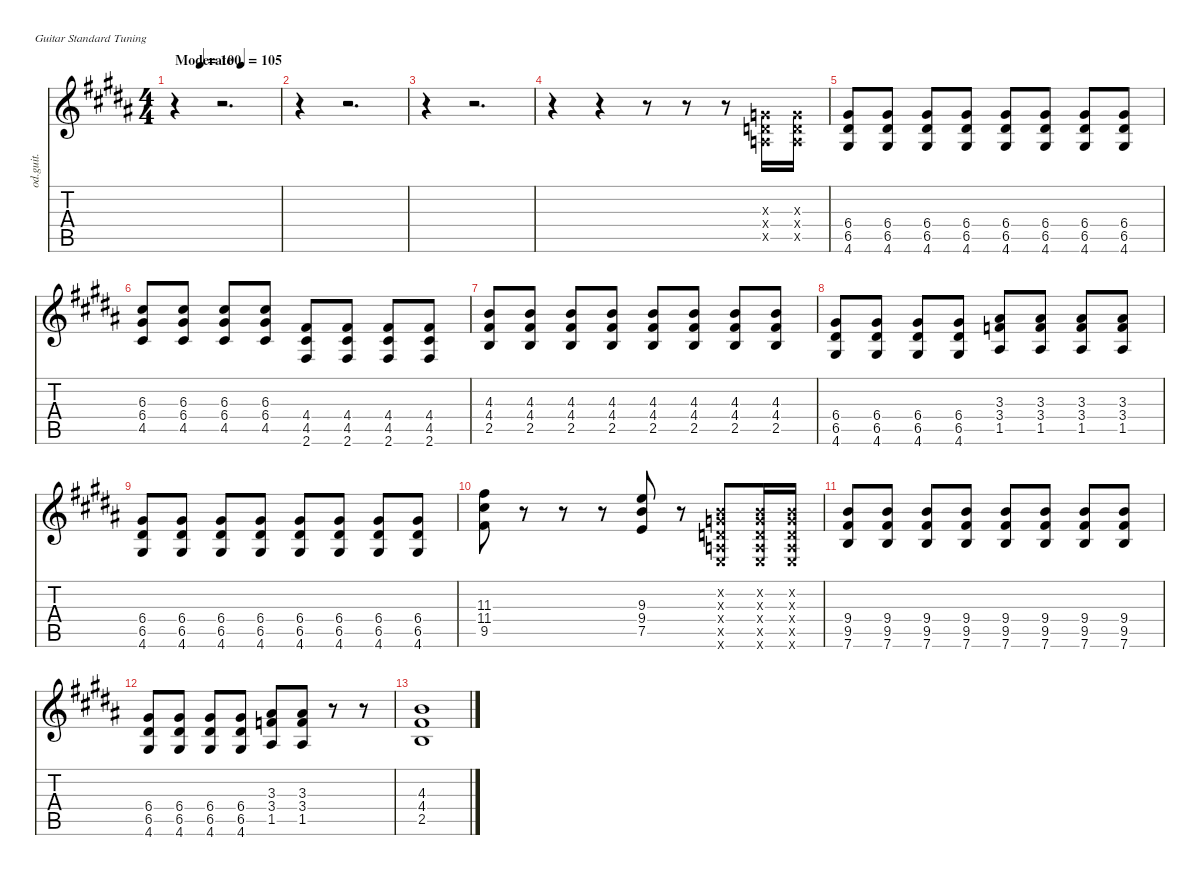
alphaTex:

\defaultSystemsLayout 4
\hideDynamics
\bracketExtendMode nobrackets
\track ("Track 3" "od.guit.") {instrument overdrivenguitar}
\staff {score tabs}
\tuning (E4 B3 G3 D3 A2 E2)
\ts (4 4)
\beaming (8 2 2 2 2)
\tempo (105 "Moderate")
\tempo (100 0.25)
\clef g2
\ks b
r.4{dy f instrument overdrivenguitar beam Down} r.2{d beam Down} |
r.4{beam Down} r.2{d beam Down} |
r.4{beam Down} r.2{d beam Down} |
r.4{beam Down} r.4{beam Down} r.8{beam Down} r.8{beam Down} r.8{beam Down} (0.3{x acc forcenatural} 0.4{x acc forcenatural} 0.5{x acc forcenatural}).16{beam Up} (0.3{x acc forcenatural} 0.4{x acc forcenatural} 0.5{x acc forcenatural}).16{beam Up} |
(6.4{acc #} 6.5{acc #} 4.6{acc #}).8{beam Up} (6.4{acc #} 6.5{acc #} 4.6{acc #}).8{beam Up} (6.4{acc #} 6.5{acc #} 4.6{acc #}).8{beam Up} (6.4{acc #} 6.5{acc #} 4.6{acc #}).8{beam Up} (6.4{acc #} 6.5{acc #} 4.6{acc #}).8{beam Up} (6.4{acc #} 6.5{acc #} 4.6{acc #}).8{beam Up} (6.4{acc #} 6.5{acc #} 4.6{acc #}).8{beam Up} (6.4{acc #} 6.5{acc #} 4.6{acc #}).8{beam Up} |
(6.4{acc #} 4.5{acc #} 6.3{acc #}).8{beam Up} (6.4{acc #} 4.5{acc #} 6.3{acc #}).8{beam Up} (6.4{acc #} 4.5{acc #} 6.3{acc #}).8{beam Up} (6.4{acc #} 4.5{acc #} 6.3{acc #}).8{beam Up} (4.4{acc #} 4.5{acc #} 2.6{acc #}).8{beam Up} (4.4{acc #} 4.5{acc #} 2.6{acc #}).8{beam Up} (4.4{acc #} 4.5{acc #} 2.6{acc #}).8{beam Up} (4.4{acc #} 4.5{acc #} 2.6{acc #}).8{beam Up} |
(4.3{acc forcenatural} 4.4{acc #} 2.5{acc forcenatural}).8{beam Up} (4.3{acc forcenatural} 4.4{acc #} 2.5{acc forcenatural}).8{beam Up} (4.3{acc forcenatural} 4.4{acc #} 2.5{acc forcenatural}).8{beam Up} (4.3{acc forcenatural} 4.4{acc #} 2.5{acc forcenatural}).8{beam Up} (4.3{acc forcenatural} 4.4{acc #} 2.5{acc forcenatural}).8{beam Up} (4.3{acc forcenatural} 4.4{acc #} 2.5{acc forcenatural}).8{beam Up} (4.3{acc forcenatural} 4.4{acc #} 2.5{acc forcenatural}).8{beam Up} (4.3{acc forcenatural} 4.4{acc #} 2.5{acc forcenatural}).8{beam Up} |
(6.4{acc #} 6.5{acc #} 4.6{acc #}).8{beam Up} (6.4{acc #} 6.5{acc #} 4.6{acc #}).8{beam Up} (6.4{acc #} 6.5{acc #} 4.6{acc #}).8{beam Up} (6.4{acc #} 6.5{acc #} 4.6{acc #}).8{beam Up} (3.3{acc #} 3.4{acc forcenatural} 1.5{acc #}).8{beam Up} (3.3{acc #} 3.4{acc forcenatural} 1.5{acc #}).8{beam Up} (3.3{acc #} 3.4{acc forcenatural} 1.5{acc #}).8{beam Up} (3.3{acc #} 3.4{acc forcenatural} 1.5{acc #}).8{beam Up} |
(6.4{acc #} 6.5{acc #} 4.6{acc #}).8{beam Up} (6.4{acc #} 6.5{acc #} 4.6{acc #}).8{beam Up} (6.4{acc #} 6.5{acc #} 4.6{acc #}).8{beam Up} (6.4{acc #} 6.5{acc #} 4.6{acc #}).8{beam Up} (6.4{acc #} 6.5{acc #} 4.6{acc #}).8{beam Up} (6.4{acc #} 6.5{acc #} 4.6{acc #}).8{beam Up} (6.4{acc #} 6.5{acc #} 4.6{acc #}).8{beam Up} (6.4{acc #} 6.5{acc #} 4.6{acc #}).8{beam Up} |
(11.3{acc #} 11.4{acc #} 9.5{acc #}).8{beam Down} r.8{beam Down} r.8{beam Down} r.8{beam Down} (9.3{acc forcenatural} 9.4{acc forcenatural} 7.5{acc forcenatural}).8{beam Up} r.8{beam Down} (0.2{x acc forcenatural} 0.3{x acc forcenatural} 0.4{x acc forcenatural} 0.5{x acc forcenatural} 0.6{x acc forcenatural}).8{beam Up} (0.2{x acc forcenatural} 0.3{x acc forcenatural} 0.4{x acc forcenatural} 0.5{x acc forcenatural} 0.6{x acc forcenatural}).16{beam Up} (0.2{x acc forcenatural} 0.3{x acc forcenatural} 0.4{x acc forcenatural} 0.5{x acc forcenatural} 0.6{x acc forcenatural}).16{beam Up} |
(9.4{acc forcenatural} 9.5{acc #} 7.6{acc forcenatural}).8{beam Up} (9.4{acc forcenatural} 9.5{acc #} 7.6{acc forcenatural}).8{beam Up} (9.4{acc forcenatural} 9.5{acc #} 7.6{acc forcenatural}).8{beam Up} (9.4{acc forcenatural} 9.5{acc #} 7.6{acc forcenatural}).8{beam Up} (9.4{acc forcenatural} 9.5{acc #} 7.6{acc forcenatural}).8{beam Up} (9.4{acc forcenatural} 9.5{acc #} 7.6{acc forcenatural}).8{beam Up} (9.4{acc forcenatural} 9.5{acc #} 7.6{acc forcenatural}).8{beam Up} (9.4{acc forcenatural} 9.5{acc #} 7.6{acc forcenatural}).8{beam Up} |
(6.4{acc #} 6.5{acc #} 4.6{acc #}).8{beam Up} (6.4{acc #} 6.5{acc #} 4.6{acc #}).8{beam Up} (6.4{acc #} 6.5{acc #} 4.6{acc #}).8{beam Up} (6.4{acc #} 6.5{acc #} 4.6{acc #}).8{beam Up} (3.3{acc #} 3.4{acc forcenatural} 1.5{acc #}).8{beam Up} (3.3{acc #} 3.4{acc forcenatural} 1.5{acc #}).8{beam Up} r.8{beam Down} r.8{beam Down} |
(4.3{acc forcenatural} 2.5{acc forcenatural} 4.4{acc #}).1{beam Up}
